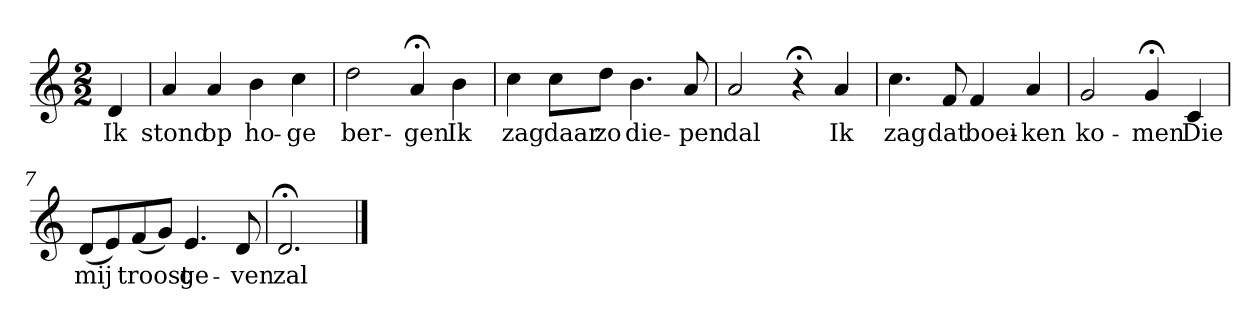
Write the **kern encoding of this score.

**kern	**text
*part1	*part1
*staff1	*staff1
*k[]	*
*D:dor	*
*M2/2	*
*MM120	*
=	=
4d	Ik
=1	=1
4a	stond
4a	op
4b	ho-
4cc	-ge
=2	=2
2dd	ber-
4a;<	-gen
4b	Ik
=3	=3
4cc	zag
8ccL	daar
8ddJ	zo
4.b	die-
8a	-pen
=4	=4
2a	dal
4r;<	.
4a	Ik
=5	=5
4.cc	zag
8f	dat
4f	boei-
4a	-ken
=6	=6
2g	ko-
4g;<	-men
4c	Die
=7	=7
(8dL	mij
8e)	.
(8f	troost
8gJ)	.
4.e	ge-
8d	-ven
=8	=8
2.d;<	zal
==	==
*-	*-
